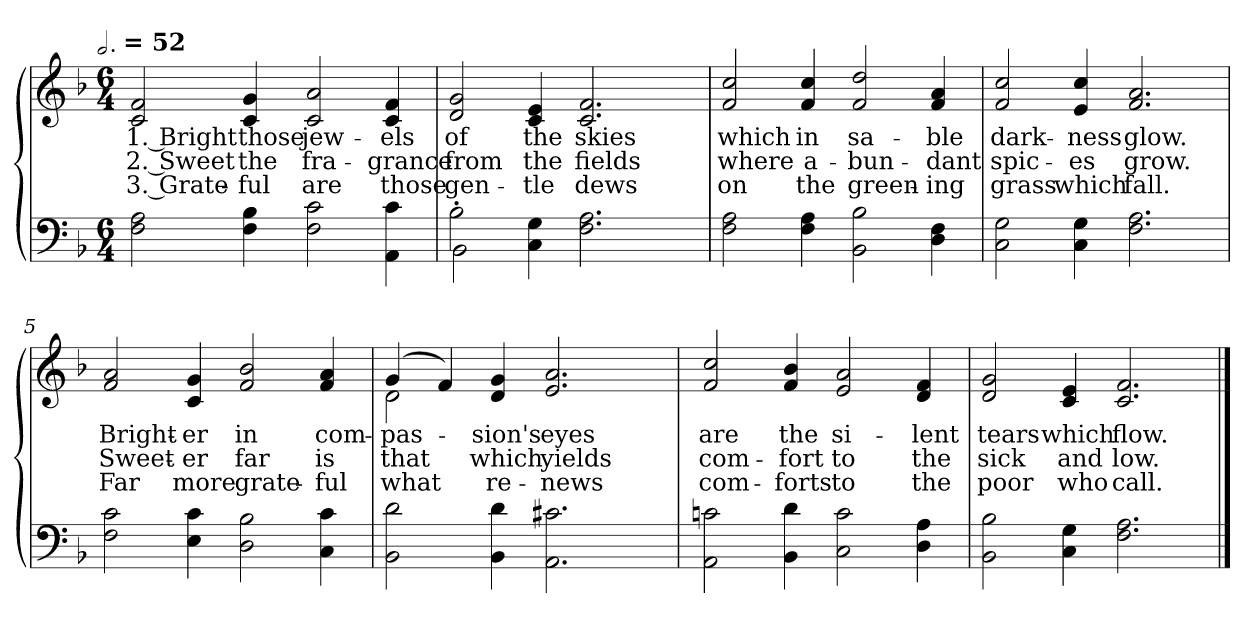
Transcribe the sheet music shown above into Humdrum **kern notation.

**kern	**kern	**text	**text	**text
*part1	*part1	*part1	*part1	*part1
*staff2	*staff1	*staff1	*staff1	*staff1
*clefF4	*clefG2	*	*	*
*k[b-]	*k[b-]	*	*	*
!!LO:TX:omd:t=[half-dot] = 52
*M6/4	*M6/4	*	*	*
*MM156	*MM156	*	*	*
=1	=1	=1	=1	=1
2F\ 2A\	2c/ 2f/	1. Bright	2. Sweet	3. Grate-
4F\ 4B-\	4c 4g	those	the	-ful
2F 2c	2c/ 2a/	jew-	fra-	are
4AA\ 4c\	4c/ 4f/	-els	-grance	those
=2	=2	=2	=2	=2
*^	*	*	*	*
2B-'\	2BB-\	2d 2g	of	from	gen-
4C\ 4G\	4ryy	4c 4e	the	the	-tle
2.F\ 2.A\	2ryy	2.c/ 2.f/	skies	fields	dews
.	4ryy	.	.	.	.
*v	*v	*	*	*	*
=3	=3	=3	=3	=3
2F\ 2A\	2f/ 2cc/	which	where	on
4F\ 4A\	4f/ 4cc/	in	a-	the
2BB-\ 2B-\	2f/ 2dd/	sa-	-bun-	green-
4D\ 4F\	4f/ 4a/	-ble	-dant	-ing
!!LO:LB:g=z
=4	=4	=4	=4	=4
2C\ 2G\	2f/ 2cc/	dark-	spic-	grass
4C\ 4G\	4e/ 4cc/	-ness	-es	which
2.F\ 2.A\	2.f/ 2.a/	glow.	grow.	fall.
=5	=5	=5	=5	=5
2F 2c	2f/ 2a/	Bright-	Sweet-	Far
4E\ 4c\	4c/ 4g/	-er	-er	more
2D\ 2B-\	2f/ 2b-/	in	far	grate-
4C\ 4c\	4f/ 4a/	com-	is	-ful
=6	=6	=6	=6	=6
*	*^	*	*	*
2BB- 2d	(>4g/	2d\	-pas-	that	what
.	4f/)	.	.	.	.
4BB-\ 4d\	4d/ 4g/	4ryy	-sion's	which	re-
2.AA\ 2.c#X\	2.e/ 2.a/	2ryy	eyes	yields	-news
.	.	4ryy	.	.	.
*	*v	*v	*	*	*
!!LO:LB:g=z
=7	=7	=7	=7	=7
2AA\ 2cn\	2f/ 2cc/	are	com-	com-
4BB-\ 4d\	4f/ 4b-/	the	-fort	-forts
2C\ 2c\	2e/ 2a/	si-	to	to
4D\ 4A\	4d/ 4f/	-lent	the	the
=8	=8	=8	=8	=8
2BB- 2B-	2d 2g	tears	sick	poor
4C\ 4G\	4c/ 4e/	which	and	who
2.F\ 2.A\	2.c/ 2.f/	flow.	low.	call.
==	==	==	==	==
*-	*-	*-	*-	*-
